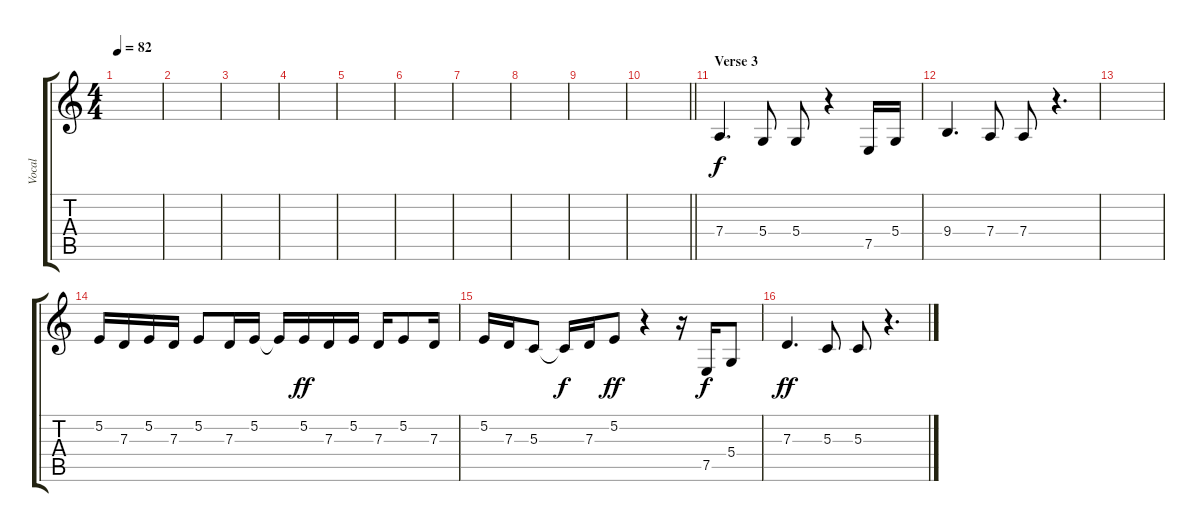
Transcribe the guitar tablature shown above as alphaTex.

\track ("Vocal" "Vocal") {instrument lead6voice}
\staff {score tabs}
\tuning (E4 B3 G3 D3 A2 E2) {hide}
\ts (4 4)
\tempo 82
\clef g2
\ks c
|
|
|
|
|
|
|
|
|
\barLineRight lightlight
|
\section ("" "Verse 3")
7.4.4{d} 5.4.8 5.4.8 r.4 7.5.16 5.4.16 |
9.4.4{d} 7.4.8 7.4.8 r.4{d} |
|
5.2.16 7.3.16 5.2.16 7.3.16 5.2.8 7.3.16 5.2.16 5.2{t}.16{dy f} 5.2.16{dy ff} 7.3.16 5.2.16 7.3.16 5.2.8 7.3.16 |
5.2.16 7.3.16 5.3.8 5.3{t}.16{dy f} 7.3.16 5.2.8{dy ff} r.4 r.16 7.5.16{dy f} 5.4.8 |
7.3.4{d dy ff} 5.3.8 5.3.8 r.4{d}
